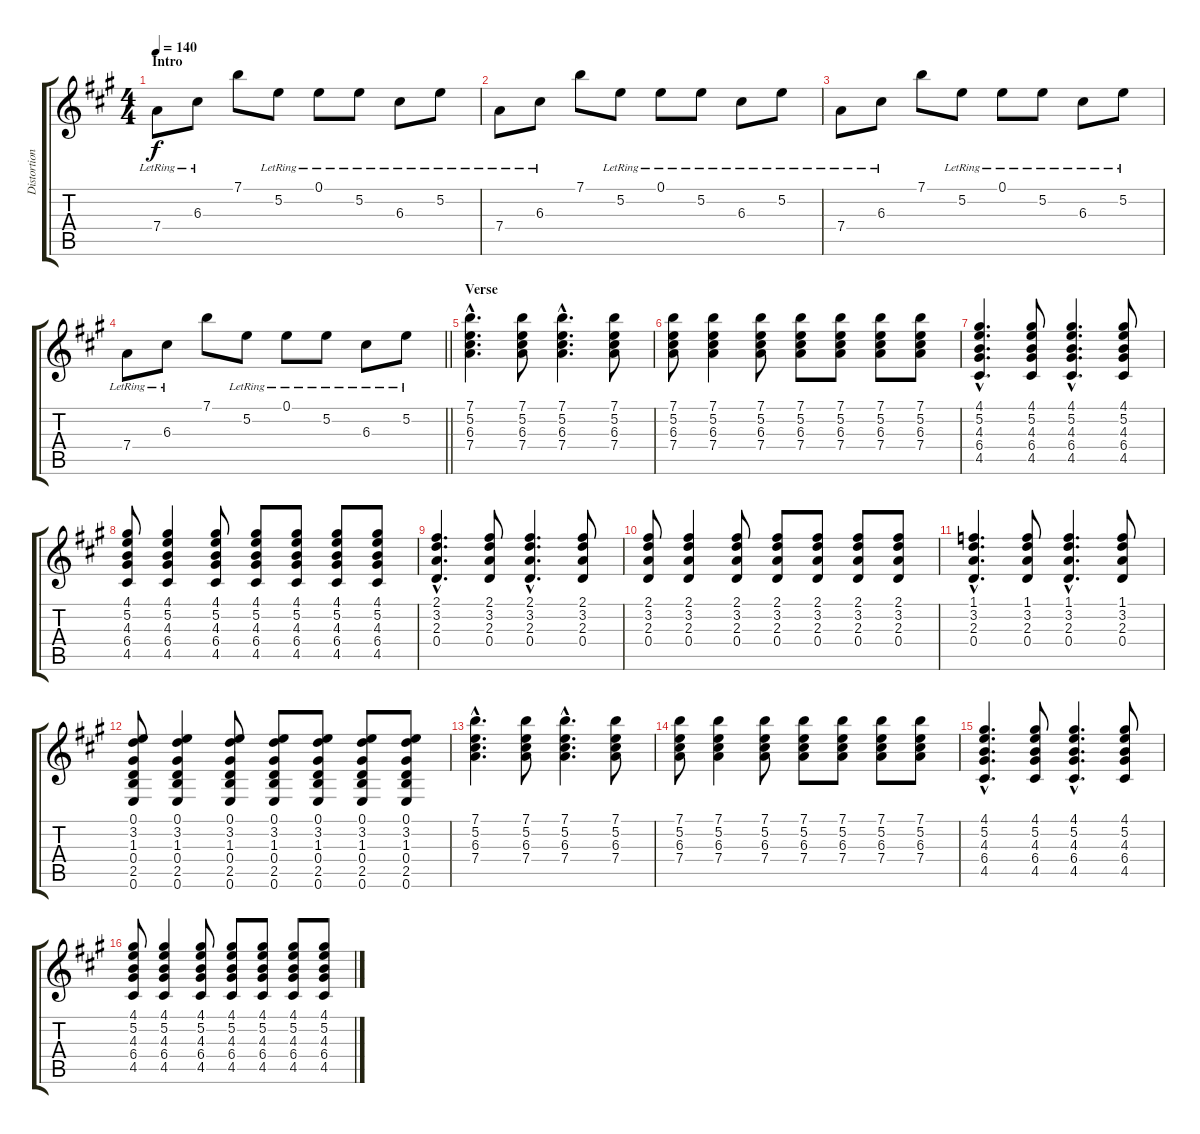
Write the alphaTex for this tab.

\track ("Distortion Guitar 1" "Distortion") {instrument distortionguitar}
\staff {score tabs}
\tuning (E4 B3 G3 D3 A2 E2) {hide}
\ts (4 4)
\section ("" "Intro")
\tempo 140
\clef g2
\ks a
7.4{lr}.8{dy f instrument distortionguitar} 6.3{lr}.8 7.1.8 5.2{lr}.8 0.1{lr}.8 5.2{lr}.8 6.3{lr}.8 5.2{lr}.8 |
7.4{lr}.8 6.3{lr}.8 7.1.8 5.2{lr}.8 0.1{lr}.8 5.2{lr}.8 6.3{lr}.8 5.2{lr}.8 |
7.4{lr}.8 6.3{lr}.8 7.1.8 5.2{lr}.8 0.1{lr}.8 5.2{lr}.8 6.3{lr}.8 5.2{lr}.8 |
\barLineRight lightlight
7.4{lr}.8 6.3{lr}.8 7.1.8 5.2{lr}.8 0.1{lr}.8 5.2{lr}.8 6.3{lr}.8 5.2{lr}.8 |
\section ("" "Verse")
(7.1{hac} 5.2{hac} 6.3{hac} 7.4{hac}).4{d} (7.1 5.2 6.3 7.4).8 (7.1{hac} 5.2{hac} 6.3{hac} 7.4{hac}).4{d} (7.1 5.2 6.3 7.4).8 |
(7.1 5.2 6.3 7.4).8 (7.1 5.2 6.3 7.4).4 (7.1 5.2 6.3 7.4).8 (7.1 5.2 6.3 7.4).8 (7.1 5.2 6.3 7.4).8 (7.1 5.2 6.3 7.4).8 (7.1 5.2 6.3 7.4).8 |
(4.1{hac} 5.2{hac} 4.3{hac} 6.4{hac} 4.5{hac}).4{d} (4.1 5.2 4.3 6.4 4.5).8 (4.1{hac} 5.2{hac} 4.3{hac} 6.4{hac} 4.5{hac}).4{d} (4.1 5.2 4.3 6.4 4.5).8 |
(4.1 5.2 4.3 6.4 4.5).8 (4.1 5.2 4.3 6.4 4.5).4 (4.1 5.2 4.3 6.4 4.5).8 (4.1 5.2 4.3 6.4 4.5).8 (4.1 5.2 4.3 6.4 4.5).8 (4.1 5.2 4.3 6.4 4.5).8 (4.1 5.2 4.3 6.4 4.5).8 |
(2.1{hac} 3.2{hac} 2.3{hac} 0.4{hac}).4{d} (2.1 3.2 2.3 0.4).8 (2.1{hac} 3.2{hac} 2.3{hac} 0.4{hac}).4{d} (2.1 3.2 2.3 0.4).8 |
(2.1 3.2 2.3 0.4).8 (2.1 3.2 2.3 0.4).4 (2.1 3.2 2.3 0.4).8 (2.1 3.2 2.3 0.4).8 (2.1 3.2 2.3 0.4).8 (2.1 3.2 2.3 0.4).8 (2.1 3.2 2.3 0.4).8 |
(1.1{hac} 3.2{hac} 2.3{hac} 0.4{hac}).4{d} (1.1 3.2 2.3 0.4).8 (1.1{hac} 3.2{hac} 2.3{hac} 0.4{hac}).4{d} (1.1 3.2 2.3 0.4).8 |
(0.1 3.2 1.3 0.4 2.5 0.6).8 (0.1 3.2 1.3 0.4 2.5 0.6).4 (0.1 3.2 1.3 0.4 2.5 0.6).8 (0.1 3.2 1.3 0.4 2.5 0.6).8 (0.1 3.2 1.3 0.4 2.5 0.6).8 (0.1 3.2 1.3 0.4 2.5 0.6).8 (0.1 3.2 1.3 0.4 2.5 0.6).8 |
(7.1{hac} 5.2{hac} 6.3{hac} 7.4{hac}).4{d} (7.1 5.2 6.3 7.4).8 (7.1{hac} 5.2{hac} 6.3{hac} 7.4{hac}).4{d} (7.1 5.2 6.3 7.4).8 |
(7.1 5.2 6.3 7.4).8 (7.1 5.2 6.3 7.4).4 (7.1 5.2 6.3 7.4).8 (7.1 5.2 6.3 7.4).8 (7.1 5.2 6.3 7.4).8 (7.1 5.2 6.3 7.4).8 (7.1 5.2 6.3 7.4).8 |
(4.1{hac} 5.2{hac} 4.3{hac} 6.4{hac} 4.5{hac}).4{d} (4.1 5.2 4.3 6.4 4.5).8 (4.1{hac} 5.2{hac} 4.3{hac} 6.4{hac} 4.5{hac}).4{d} (4.1 5.2 4.3 6.4 4.5).8 |
(4.1 5.2 4.3 6.4 4.5).8 (4.1 5.2 4.3 6.4 4.5).4 (4.1 5.2 4.3 6.4 4.5).8 (4.1 5.2 4.3 6.4 4.5).8 (4.1 5.2 4.3 6.4 4.5).8 (4.1 5.2 4.3 6.4 4.5).8 (4.1 5.2 4.3 6.4 4.5).8
